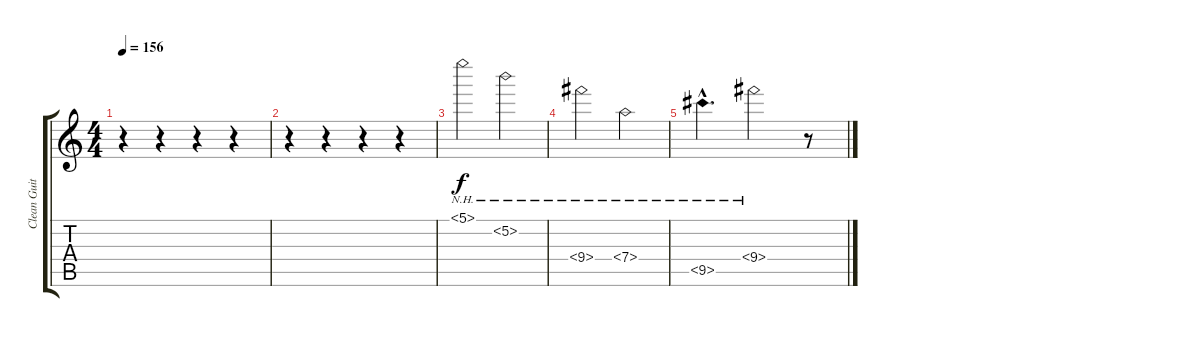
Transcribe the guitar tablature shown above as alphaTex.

\track ("Clean Guitar 1" "Clean Guit") {instrument electricguitarclean}
\staff {score tabs}
\tuning (E4 B3 G3 D3 A2 D2) {hide}
\ts (4 4)
\tempo 156
\clef g2
\ks c
r.4{dy mf} r.4 r.4 r.4 |
r.4 r.4 r.4 r.4 |
5.1{nh}.2{dy f} 5.2{nh}.2 |
9.4{nh}.2 7.4{nh}.2 |
9.5{nh hac}.4{d} 9.4{nh}.2 r.8
